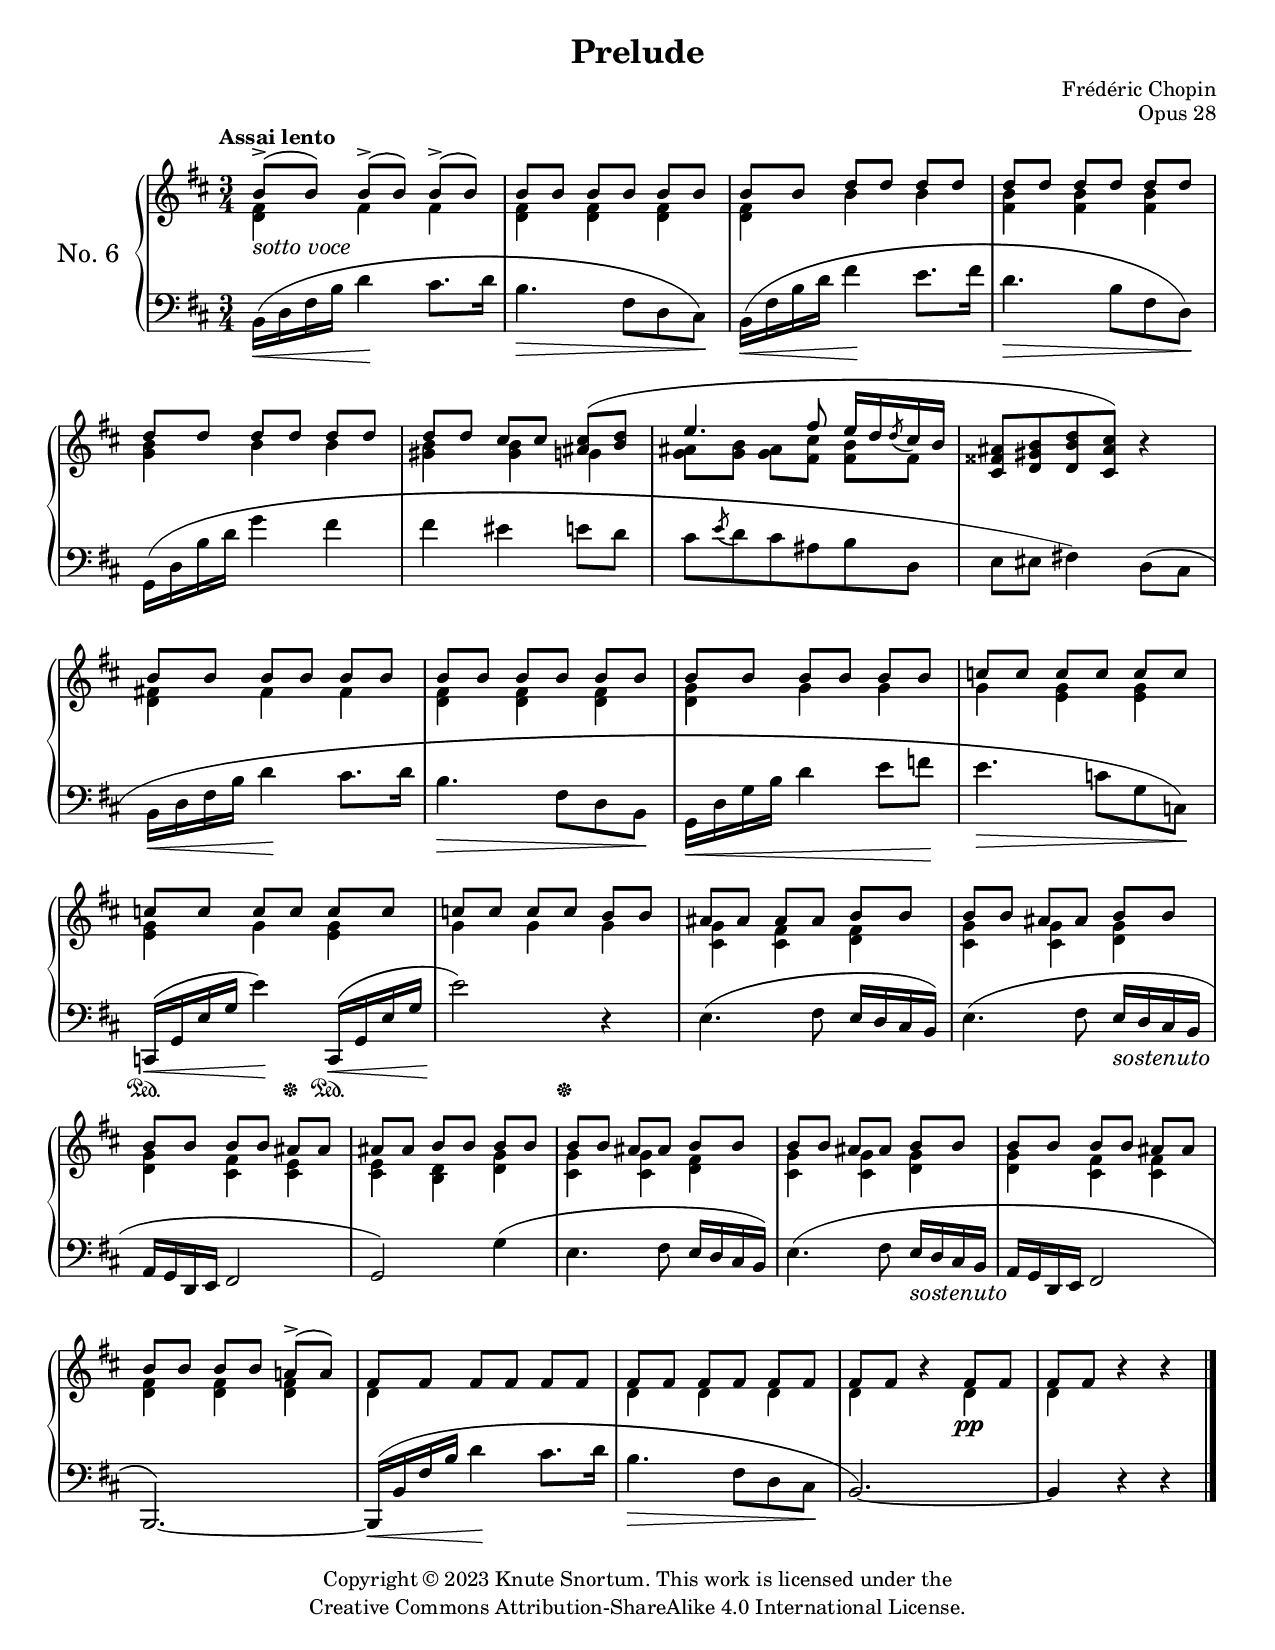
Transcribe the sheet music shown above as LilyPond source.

\version "2.24.0"

\include "includes/header-paper.ily"
%...+....1....+....2....+....3....+....4....+....5....+....6....+....7....+....

\version "2.24.0"
\language "english"

\include "global-variables.ily"

%%% Positions and shapes %%%

slurShapeA = \shape #'((0 . 2) (0 . -2) (-20 . -8) (0 . 0)) \etc
slurShapeB = \shape #'(
                        ((0 . 0) (0 . 0) (0 . 0) (0 . 0))
                        ((0 . 0) (0 . 1) (0 . 2) (0 . 3)) 
                      ) \etc
slurShapeC = \shape #'(
                        ((0 . 0) (0 . 0) (0 . 0) (0 . 0))
                        ((0 . 4.75) (0 . 4.5) (0 . 5) (0.5 . 4)) 
                      ) \etc
slurShapeD = \shape #'((0 . 0) (2 . -1) (-1 . -2) (0 . 0)) \etc

%%% Music %%%

global = {
  \time 3/4
  \key b \minor
  \accidentalStyle piano
  \set Timing.beamExceptions = #'()
  \set Timing.baseMoment = #(ly:make-moment 1/8)
  \set Timing.beatStructure = 2,2,2
}

rightHandUpper = \relative {
  \voiceOne
  b'8->( b) b->( b) b->( b) |
  b8 b b b b b |
  b8 b d d d d |
  d8 d d d d d |
  d8 d d d d d | 
  d8 d cs cs <as cs>( <b d> |
  e4. fs8 e16 d \slurDown \acciaccatura { d8 } \slurUp cs16 b |
  <cs, fss as>8[ <d gs b> <d b' d> <cs as' cs>]) b'4\rest |
  
  \barNumberCheck 9
  b8 b b b b b |
  b8 b b b b b |
  b8 b b b b b |
  c8 c c c c c |
  c8 c c c c c |
  c8 c c c b b |
  as8 as as as b b |
  b8 b as as b b|
  
  \barNumberCheck 17
  b8 b b b as as |
  as8 as b b b b |
  b8 b as as b b |
  b8 b as as b b |
  b8 b b b as as |
  b8 b b b a->( a) |
  fs8 fs fs fs fs fs |
  fs8 fs fs fs fs fs |
  fs8 fs b4\rest fs8 fs |
  fs8 fs b4\rest b\rest |
}

rightHandLower = \relative {
  \voiceTwo
  <d' fs>4 fs fs |
  <d fs>4 q q |
  <d fs>4 b' b |
  <fs b>4 q q |
  <g b>4 b b |
  <gs b>4 q g |
  <g as>8 <g b> <g as> <fs cs'> <fs b> fs |
  s2. |
  
  \barNumberCheck 9
  <d fs>4 fs fs |
  <d fs>4 q q |
  <d g>4 g g |
  g4 <e g> q |
  <e g>4 g <e g> |
  g4 g g |
  <cs, g'>4 <cs fs> <d fs> |
  <cs g'>4 q <d g> |
  
  \barNumberCheck 17
  <d g>4 <cs fs> <cs e> |
  <cs e>4 <b d> <d g> |
  <cs g'>4 q <d fs> |
  <cs g'>4 q <d g> |
  <d g>4 <cs fs> q |
  <d fs>4 q q |
  d4 s2 |
  d4 d d |
  
  \barNumberCheck 25
  d4 s d |
  d4 s2 |
}

rightHand = <<
  \clef treble
  \global
  \set Score.tempoHideNote = ##t 
  \tempo "Assai lento" 4 = 40
  \new Voice \rightHandUpper
  \new Voice \rightHandLower
>>

leftHand = \relative {
  \clef bass
  \global
  b,16(\< d fs b d4\! cs8. d16 |
  b4.\> fs8[ d cs])\! |
  b16(\< fs' b d fs4\! e8. fs16 |
  d4.\> b8[ fs d])\! |
  g,16-\slurShapeA ( d' b' d g4 fs |
  fs4 es e8 d |
  cs8[ \acciaccatura { e8 } d8 cs as b d,] |
  e8 es fs4) \stemDown d8( cs \stemNeutral |
  
  \barNumberCheck 9
  b16\< d fs b d4\! cs8. d16 |
  b4.\> fs8[ d b]\! |
  g16\< d' g b d4 e8 f\! |
  e4.\> c8[ g c,])\! |
  c,16(\< g' e' g e'4)\! c,,16(\< g' e' g |
  e'2)\! r4 |
  e,4.( fs8 e16 d cs b) |
  e4.-\slurShapeB ( fs8 e16_\sostenutom d cs b |
  
  \barNumberCheck 17
  a16 g d e fs2 |
  g2) g'4( |
  e4. fs8 e16 d cs b) |
  e4.-\slurShapeC ( fs8 e16_\sostenutom d cs b |
  a16 g d e fs2 |
  b,2.)~ |
  b16-\slurShapeD (\< b' fs' b d4\! cs8. d16 |
  b4.\> fs8[ d cs]\! |
  
  \barNumberCheck 25
  b2.)~ |
  b4 r r |
  \bar "|."
}

dynamics = {
  \override TextScript.Y-offset = -0.5
  \tag layout { s2.^\sottoVoce | }
  \tag midi   { s2.\p | }
  s2. * 7 |
  
  \barNumberCheck 9
  s2. * 6 |
  \tag layout { s2. }
  \tag midi   { s2.\p }
  s2. |
  
  \barNumberCheck 17
  s2. * 8 |
  
  \barNumberCheck 25
  s2 s4\pp |
  s2. |
}

pedal = {
  s2. * 8 |
  
  \barNumberCheck 9
  s2. * 4 |
  s4.\sustainOn s8\sustainOff s4\sustainOn |
  s4. s8\sustainOff s4 |
}

preludeSixMusic = \score { 
  \keepWithTag #'layout
  \new PianoStaff \with { 
    instrumentName = \markup \huge "No. 6"
  } <<
    \new Staff = "upper" \rightHand
    \new Dynamics \dynamics
    \new Staff = "lower" \leftHand
    \new Dynamics = "pedal" \pedal
  >>
  \layout {}
}

preludeSixMidi = \book {
  \bookOutputName "prelude-op28-no6"
  \score { 
    \keepWithTag #'midi
    <<
      \new Staff = "upper" << \rightHand \dynamics \pedal >>
      \new Staff = "lower" << \leftHand \dynamics \pedal >>
    >>
    \midi {}
  }
}


\header {
  title = "Prelude"
  opus = "Opus 28"
  composer = "Frédéric Chopin"
}

\paper {
  system-system-spacing.padding = 2
  two-sided = ##f
}

\preludeSixMusic
\preludeSixMidi
